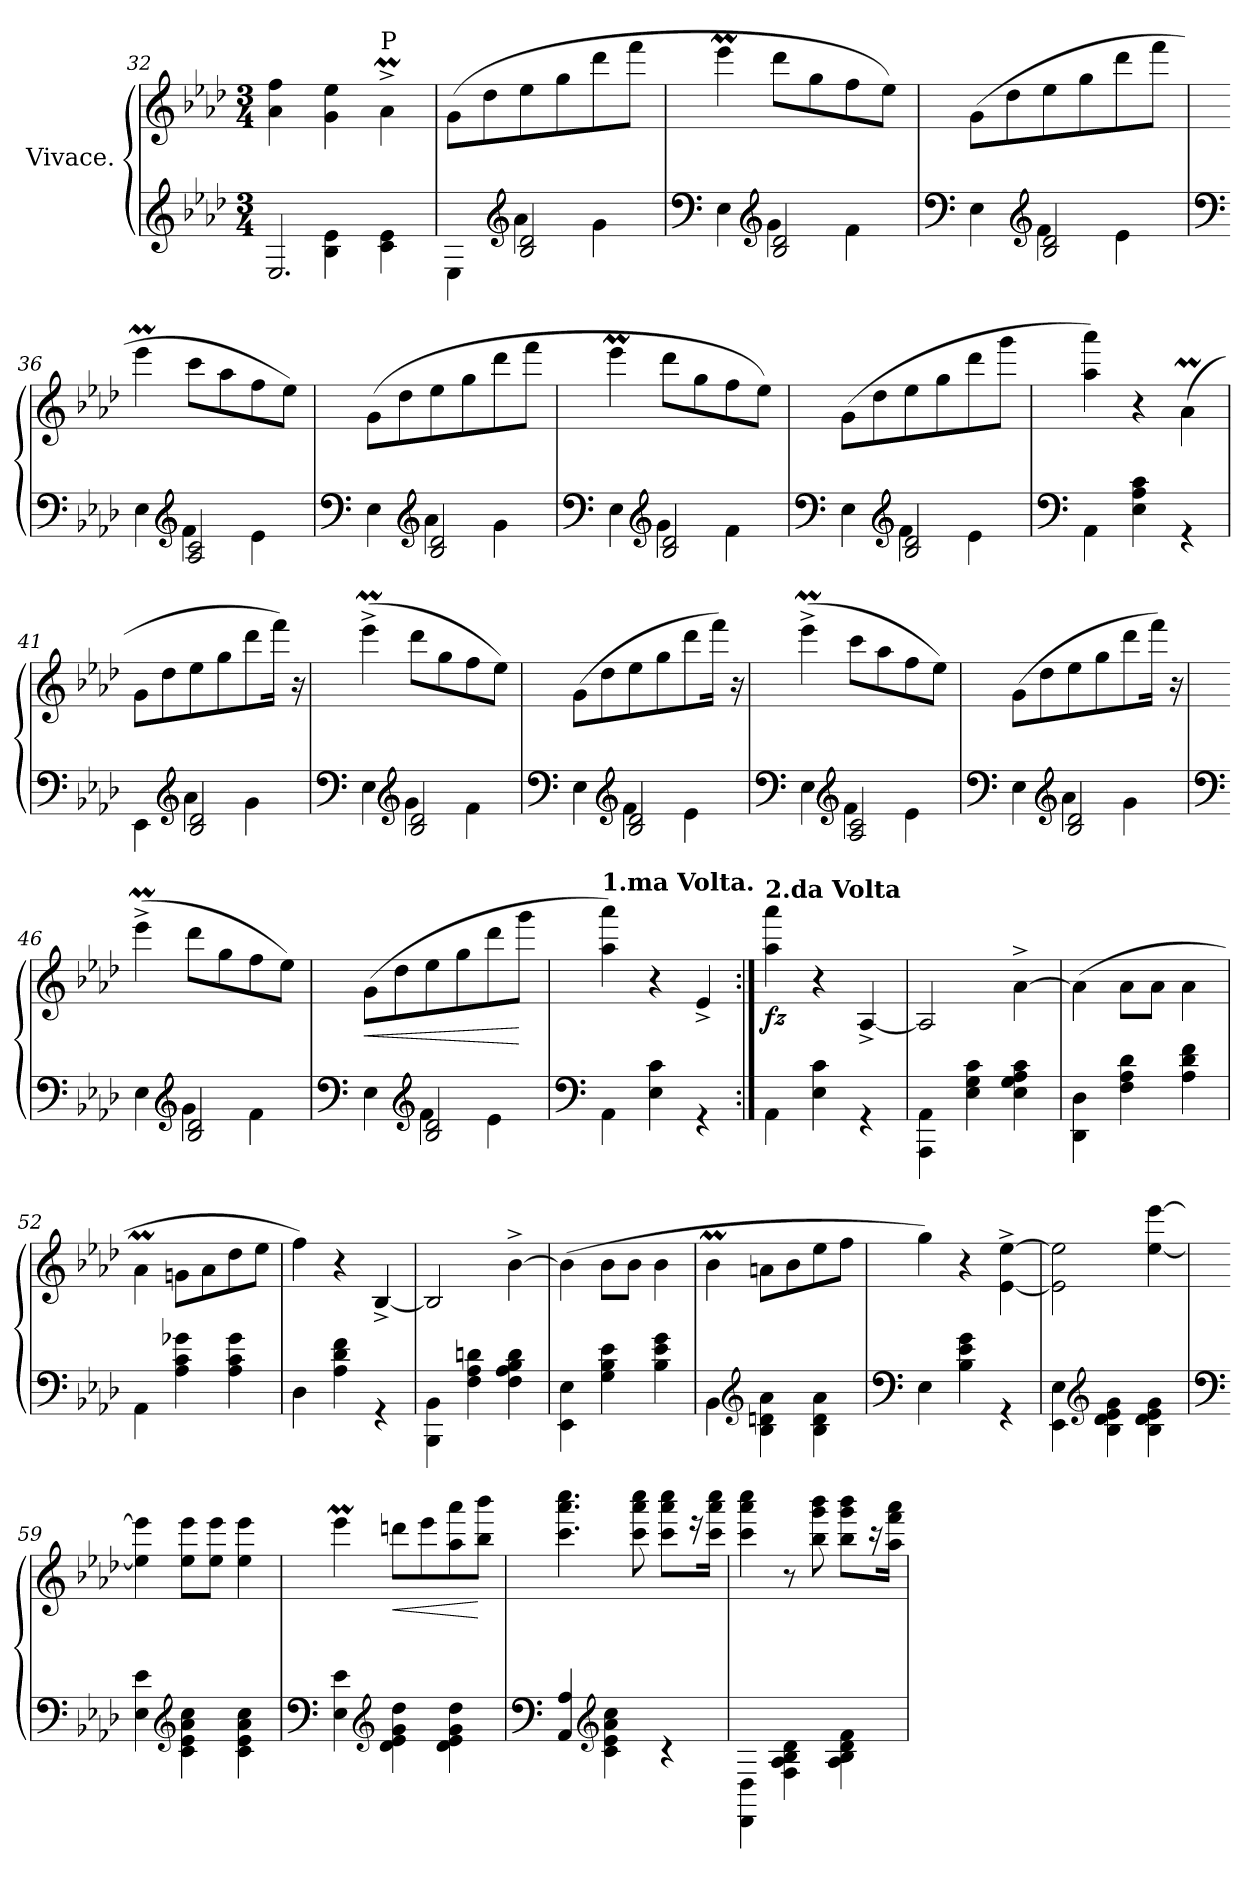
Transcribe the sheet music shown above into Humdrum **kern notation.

**kern	**kern	**dynam
*part1	*part1	*part1
*staff2	*staff1	*staff1/2
*I"Vivace.	*	*
*clefG2	*clefG2	*
*k[b-e-a-d-]	*k[b-e-a-d-]	*
*A-:	*A-:	*
*M3/4	*M3/4	*
=32	=32	=32
*^	*	*
2.E-/	4ryy	4a-\ 4ff\	.
.	4B-\ 4e-\	4g\ 4ee-\	.
!	!	!LO:TX:a:t=P	!
.	4c\ 4e-\	4a-M^\	.
=33	=33	=33	=33
4ryy	4E-\	(>8g\L	.
.	.	8dd-\	.
*clefG2	*	*	*
2B-/ 2d-/	4a-\	8ee-\	.
.	.	8gg\	.
.	4g\	8ddd-\	.
.	.	8fff\J	.
=34	=34	=34	=34
*clefF4	*	*	*
4ryy	4E-\	4eee-M\	.
*clefG2	*	*	*
2B-/ 2d-/	4g\	8ddd-\L	.
.	.	8gg\	.
.	4f\	8ff\	.
.	.	8ee-\J)	.
=35	=35	=35	=35
*clefF4	*	*	*
4ryy	4E-\	(>8g\L	.
.	.	8dd-\	.
*clefG2	*	*	*
2B-/ 2d-/	4f\	8ee-\	.
.	.	8gg\	.
.	4e-\	8ddd-\	.
.	.	8fff\J	.
=36	=36	=36	=36
*clefF4	*	*	*
4ryy	4E-\	4eee-M\	.
*clefG2	*	*	*
2A-/ 2c/	4f\	8ccc\L	.
.	.	8aa-\	.
.	4e-\	8ff\	.
.	.	8ee-\J)	.
=37	=37	=37	=37
*clefF4	*	*	*
4ryy	4E-\	(>8g\L	.
.	.	8dd-\	.
*clefG2	*	*	*
2B-/ 2d-/	4a-\	8ee-\	.
.	.	8gg\	.
.	4g\	8ddd-\	.
.	.	8fff\J	.
!!LO:LB:g=z
=38	=38	=38	=38
*clefF4	*	*	*
4ryy	4E-\	4eee-M\	.
*clefG2	*	*	*
2B-/ 2d-/	4g\	8ddd-\L	.
.	.	8gg\	.
.	4f\	8ff\	.
.	.	8ee-\J)	.
=39	=39	=39	=39
*clefF4	*	*	*
4ryy	4E-\	(>8g\L	.
.	.	8dd-\	.
*clefG2	*	*	*
2B-/ 2d-/	4f\	8ee-\	.
.	.	8gg\	.
.	4e-\	8ddd-\	.
.	.	8ggg\J	.
=40	=40	=40	=40
*clefF4	*	*	*
2.ryy	4AA-\	4aa-\ 4aaa-\)	.
.	4E-\ 4A-\ 4c\	4r	.
.	4r	(>4a-M\	.
=41	=41	=41	=41
4ryy	4EE-\	8g\L	.
.	.	8dd-\	.
*clefG2	*	*	*
2B-/ 2d-/	4a-\	8ee-\	.
.	.	8gg\	.
.	4g\	8ddd-\	.
.	.	16fff\Jk)	.
.	.	16r	.
=42	=42	=42	=42
*clefF4	*	*	*
4ryy	4E-\	(>4eee-M^\	.
*clefG2	*	*	*
2B-/ 2d-/	4g\	8ddd-\L	.
.	.	8gg\	.
.	4f\	8ff\	.
.	.	8ee-\J)	.
=43	=43	=43	=43
*clefF4	*	*	*
4ryy	4E-\	(>8g\L	.
.	.	8dd-\	.
*clefG2	*	*	*
2B-/ 2d-/	4f\	8ee-\	.
.	.	8gg\	.
.	4e-\	8ddd-\	.
.	.	16fff\Jk)	.
.	.	16r	.
!!LO:LB:g=z
=44	=44	=44	=44
*clefF4	*	*	*
4ryy	4E-\	(>4eee-M^\	.
*clefG2	*	*	*
2A-/ 2c/	4f\	8ccc\L	.
.	.	8aa-\	.
.	4e-\	8ff\	.
.	.	8ee-\J)	.
=45	=45	=45	=45
*clefF4	*	*	*
4ryy	4E-\	(>8g\L	.
.	.	8dd-\	.
*clefG2	*	*	*
2B-/ 2d-/	4a-\	8ee-\	.
.	.	8gg\	.
.	4g\	8ddd-\	.
.	.	16fff\Jk)	.
.	.	16r	.
=46	=46	=46	=46
*clefF4	*	*	*
4ryy	4E-\	(>4eee-M^\	.
*clefG2	*	*	*
2B-/ 2d-/	4g\	8ddd-\L	.
.	.	8gg\	.
.	4f\	8ff\	.
.	.	8ee-\J)	.
=47	=47	=47	=47
*clefF4	*	*	*
!	!	!	!LO:HP:b
4ryy	4E-\	(>8g\L	<
.	.	8dd-\	.
*clefG2	*	*	*
2B-/ 2d-/	4f\	8ee-\	.
.	.	8gg\	.
.	4e-\	8ddd-\	.
.	.	8ggg\J	[
=48	=48	=48	=48
*clefF4	*	*	*
!	!	!LO:TX:a:B:t=1.ma Volta.	!
2.ryy	4AA-\	4aa-\ 4aaa-\)	.
.	4E-\ 4c\	4r	.
.	4r	4e-^/	.
=49:|!	=49:|!	=49:|!	=49:|!
!	!	!LO:TX:a:B:t=2.da Volta	!
!	!	!	!LO:DY:b
2.ryy	4AA-\	4aa-\ 4aaa-\	fz
.	4E-\ 4c\	4r	.
.	4r	[4A-^/	.
=50	=50	=50	=50
2.ryy	4AAA-\ 4AA-\	2A-/]	.
.	4E-\ 4G\ 4c\	.	.
.	4E-\ 4G\ 4A-\ 4c\	[4a-^\	.
=51	=51	=51	=51
2.ryy	4DD-\ 4D-\	(>4a-\]	.
.	4F\ 4A-\ 4d-\	8a-\L	.
.	.	8a-\J	.
.	4A-\ 4d-\ 4f\	4a-\	.
!!LO:LB:g=z
=52	=52	=52	=52
2.ryy	4AA-\	4a-M\	.
.	4A-\ 4c\ 4g-X\	8gn\L	.
.	.	8a-\	.
.	4A-\ 4c\ 4g-\	8dd-\	.
.	.	8ee-\J	.
=53	=53	=53	=53
2.ryy	4D-\	4ff\)	.
.	4A-\ 4d-\ 4f\	4r	.
.	4r	[4B-^/	.
=54	=54	=54	=54
2.ryy	4BBB-\ 4BB-\	2B-/]	.
.	4F\ 4A-\ 4dn\	.	.
.	4F\ 4A-\ 4B-\ 4d\	[4b-^\	.
=55	=55	=55	=55
2.ryy	4EE-\ 4E-\	(>4b-\]	.
.	4G\ 4B-\ 4e-\	8b-\L	.
.	.	8b-\J	.
.	4B-\ 4e-\ 4g\	4b-\	.
=56	=56	=56	=56
2.ryy	4BB-\	4b-M\	.
*clefG2	*	*	*
.	4B-\ 4dn\ 4a-\	8an\L	.
.	.	8b-\	.
.	4B-\ 4d\ 4a-\	8ee-\	.
.	.	8ff\J	.
=57	=57	=57	=57
*clefF4	*	*	*
2.ryy	4E-\	4gg\)	.
.	4B-\ 4e-\ 4g\	4r	.
.	4r	[4e-\^ [4ee-\^	.
=58	=58	=58	=58
2.ryy	4EE-\ 4E-\	2e-\] 2ee-\]	.
*clefG2	*	*	*
.	4B-\ 4d-\ 4e-\ 4g\	.	.
.	4B-\ 4d-\ 4e-\ 4g\	[4ee-\ [4eee-\	.
!!LO:LB:g=z
=59	=59	=59	=59
*clefF4	*	*	*
2.ryy	4E-\ 4e-\	4ee-\] 4eee-\]	.
*clefG2	*	*	*
.	4c\ 4e-\ 4a-\ 4cc\	8ee-\ 8eee-\L	.
.	.	8ee-\ 8eee-\J	.
.	4c\ 4e-\ 4a-\ 4cc\	4ee-\ 4eee-\	.
=60	=60	=60	=60
*clefF4	*	*	*
2.ryy	4E-\ 4e-\	4eee-M\	.
*clefG2	*	*	*
!	!	!	!LO:HP:b
.	4d-\ 4e-\ 4g\ 4dd-\	8dddn\L	<
.	.	8eee-\	.
.	4d-\ 4e-\ 4g\ 4dd-\	8aa-\ 8aaa-\	.
.	.	8bb-\ 8bbb-\J	[
=61	=61	=61	=61
*clefF4	*	*	*
2.ryy	4AA-/ 4A-/	4.ccc\ 4.aaa-\ 4.cccc\	.
*clefG2	*	*	*
.	4c\ 4e-\ 4a-\ 4cc\	.	.
.	.	8ccc\ 8aaa-\ 8cccc\	.
.	4r	8ccc\ 8aaa-\ 8cccc\L	.
.	.	16r	.
.	.	16ccc\ 16aaa-\ 16cccc\Jk	.
=62	=62	=62	=62
2.ryy	4DD-\ 4D-\	4ccc\ 4aaa-\ 4cccc\	.
.	4F\ 4A-\ 4B-\ 4d-\	8r	.
.	.	8bb-\ 8ggg\ 8bbb-\	.
.	4A-\ 4B-\ 4d-\ 4f\	8bb-\ 8ggg\ 8bbb-\L	.
.	.	16r	.
.	.	16aa-\ 16fff\ 16aaa-\Jk	.
*v	*v	*	*
=	=	=
*-	*-	*-
